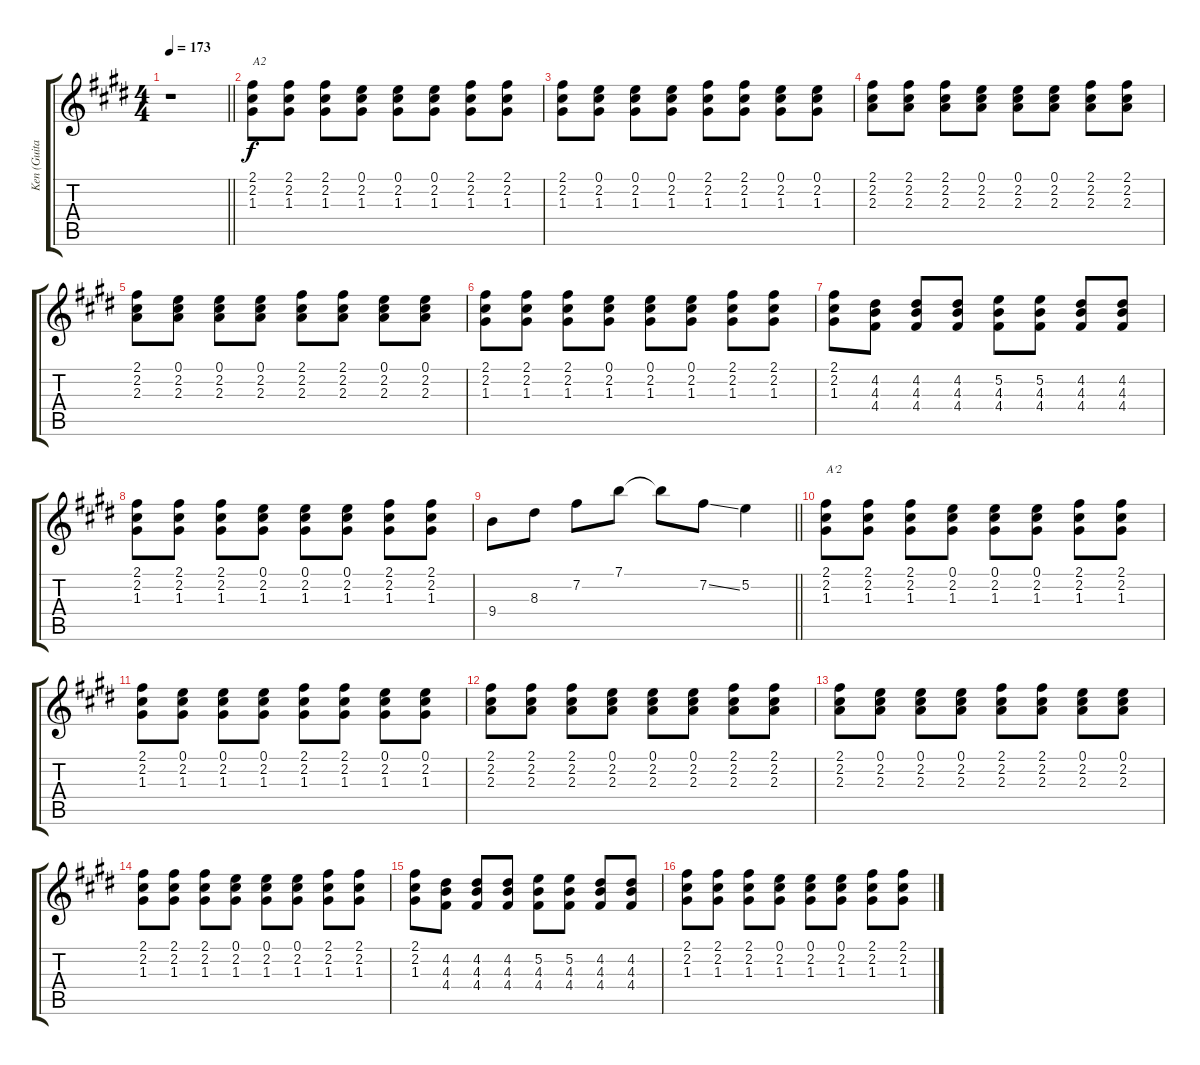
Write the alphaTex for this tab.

\track ("Ken (Guitar III)" "Ken (Guita") {instrument acousticguitarsteel}
\staff {score tabs}
\tuning (E4 B3 G3 D3 A2 E2) {hide}
\ts (4 4)
\tempo 173
\clef g2
\barLineRight lightlight
\ks e
r.1{dy f} |
(2.1 2.2 1.3).8{txt "A2"} (2.1 2.2 1.3).8 (2.1 2.2 1.3).8 (0.1 2.2 1.3).8 (0.1 2.2 1.3).8 (0.1 2.2 1.3).8 (2.1 2.2 1.3).8 (2.1 2.2 1.3).8 |
(2.1 2.2 1.3).8 (0.1 2.2 1.3).8 (0.1 2.2 1.3).8 (0.1 2.2 1.3).8 (2.1 2.2 1.3).8 (2.1 2.2 1.3).8 (0.1 2.2 1.3).8 (0.1 2.2 1.3).8 |
(2.1 2.2 2.3).8 (2.1 2.2 2.3).8 (2.1 2.2 2.3).8 (0.1 2.2 2.3).8 (0.1 2.2 2.3).8 (0.1 2.2 2.3).8 (2.1 2.2 2.3).8 (2.1 2.2 2.3).8 |
(2.1 2.2 2.3).8 (0.1 2.2 2.3).8 (0.1 2.2 2.3).8 (0.1 2.2 2.3).8 (2.1 2.2 2.3).8 (2.1 2.2 2.3).8 (0.1 2.2 2.3).8 (0.1 2.2 2.3).8 |
(2.1 2.2 1.3).8 (2.1 2.2 1.3).8 (2.1 2.2 1.3).8 (0.1 2.2 1.3).8 (0.1 2.2 1.3).8 (0.1 2.2 1.3).8 (2.1 2.2 1.3).8 (2.1 2.2 1.3).8 |
(2.1 2.2 1.3).8 (4.2 4.3 4.4).8 (4.2 4.3 4.4).8 (4.2 4.3 4.4).8 (5.2 4.3 4.4).8 (5.2 4.3 4.4).8 (4.2 4.3 4.4).8 (4.2 4.3 4.4).8 |
(2.1 2.2 1.3).8 (2.1 2.2 1.3).8 (2.1 2.2 1.3).8 (0.1 2.2 1.3).8 (0.1 2.2 1.3).8 (0.1 2.2 1.3).8 (2.1 2.2 1.3).8 (2.1 2.2 1.3).8 |
\barLineRight lightlight
9.4.8 8.3.8 7.2.8 7.1.8 7.1{t}.8 7.2{ss}.8 5.2.4 |
(2.1 2.2 1.3).8{txt "A'2"} (2.1 2.2 1.3).8 (2.1 2.2 1.3).8 (0.1 2.2 1.3).8 (0.1 2.2 1.3).8 (0.1 2.2 1.3).8 (2.1 2.2 1.3).8 (2.1 2.2 1.3).8 |
(2.1 2.2 1.3).8 (0.1 2.2 1.3).8 (0.1 2.2 1.3).8 (0.1 2.2 1.3).8 (2.1 2.2 1.3).8 (2.1 2.2 1.3).8 (0.1 2.2 1.3).8 (0.1 2.2 1.3).8 |
(2.1 2.2 2.3).8 (2.1 2.2 2.3).8 (2.1 2.2 2.3).8 (0.1 2.2 2.3).8 (0.1 2.2 2.3).8 (0.1 2.2 2.3).8 (2.1 2.2 2.3).8 (2.1 2.2 2.3).8 |
(2.1 2.2 2.3).8 (0.1 2.2 2.3).8 (0.1 2.2 2.3).8 (0.1 2.2 2.3).8 (2.1 2.2 2.3).8 (2.1 2.2 2.3).8 (0.1 2.2 2.3).8 (0.1 2.2 2.3).8 |
(2.1 2.2 1.3).8 (2.1 2.2 1.3).8 (2.1 2.2 1.3).8 (0.1 2.2 1.3).8 (0.1 2.2 1.3).8 (0.1 2.2 1.3).8 (2.1 2.2 1.3).8 (2.1 2.2 1.3).8 |
(2.1 2.2 1.3).8 (4.2 4.3 4.4).8 (4.2 4.3 4.4).8 (4.2 4.3 4.4).8 (5.2 4.3 4.4).8 (5.2 4.3 4.4).8 (4.2 4.3 4.4).8 (4.2 4.3 4.4).8 |
(2.1 2.2 1.3).8 (2.1 2.2 1.3).8 (2.1 2.2 1.3).8 (0.1 2.2 1.3).8 (0.1 2.2 1.3).8 (0.1 2.2 1.3).8 (2.1 2.2 1.3).8 (2.1 2.2 1.3).8
